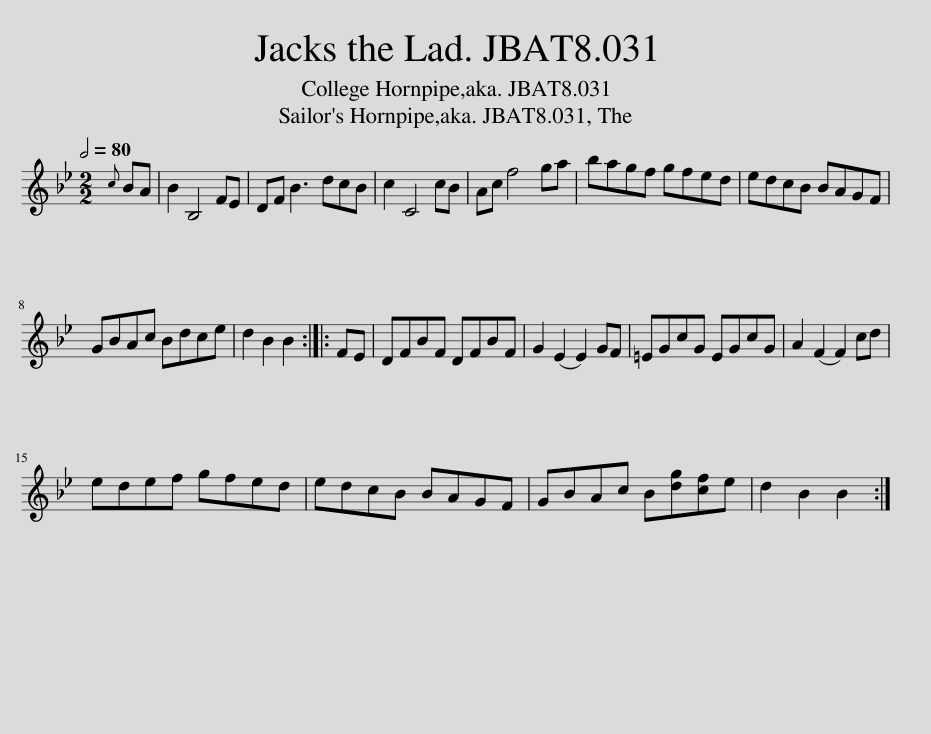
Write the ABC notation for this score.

X:1
L:1/8
Q:1/2=80
M:2/2
I:linebreak $
K:Bb
V:1 treble
V:1
{c} BA | B2 B,4 FE | DF B3 dcB | c2 C4 cB | Ac f4 ga | %5
 bagf gfed | edcB BAGF |$ GBAc Bdce | d2 B2 B2 :: FE | %10
 DFBF DFBF | G2 (E2 E2) GF | =EGcG EGcG | A2 (F2 F2) cd |$ edef gfed | %15
 edcB BAGF | GBAc B[dg][cf]e | d2 B2 B2 :| %18
